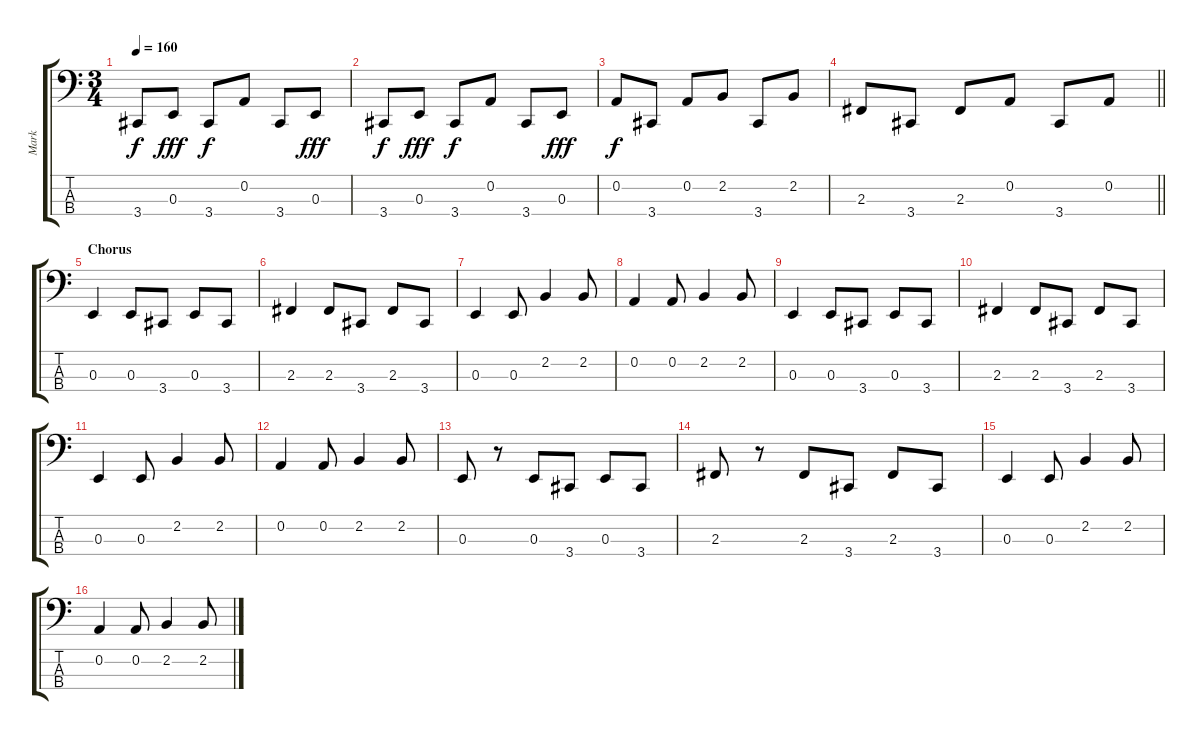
\track ("Mark" "Mark") {instrument electricbasspick}
\staff {score tabs}
\tuning (D2 A1 E1 Bb0) {hide}
\ts (3 4)
\tempo 160
\clef f4
\ks c
3.4.8{dy f} 0.3.8{dy fff} 3.4.8{dy f} 0.2.8 3.4.8 0.3.8{dy fff} |
3.4.8{dy f} 0.3.8{dy fff} 3.4.8{dy f} 0.2.8 3.4.8 0.3.8{dy fff} |
0.2.8{dy f} 3.4.8 0.2.8 2.2.8 3.4.8 2.2.8 |
\barLineRight lightlight
2.3.8 3.4.8 2.3.8 0.2.8 3.4.8 0.2.8 |
\section ("" "Chorus")
0.3.4 0.3.8 3.4.8 0.3.8 3.4.8 |
2.3.4 2.3.8 3.4.8 2.3.8 3.4.8 |
0.3.4 0.3.8 2.2.4 2.2.8 |
0.2.4 0.2.8 2.2.4 2.2.8 |
0.3.4 0.3.8 3.4.8 0.3.8 3.4.8 |
2.3.4 2.3.8 3.4.8 2.3.8 3.4.8 |
0.3.4 0.3.8 2.2.4 2.2.8 |
0.2.4 0.2.8 2.2.4 2.2.8 |
0.3.8 r.8 0.3.8 3.4.8 0.3.8 3.4.8 |
2.3.8 r.8 2.3.8 3.4.8 2.3.8 3.4.8 |
0.3.4 0.3.8 2.2.4 2.2.8 |
0.2.4 0.2.8 2.2.4 2.2.8
